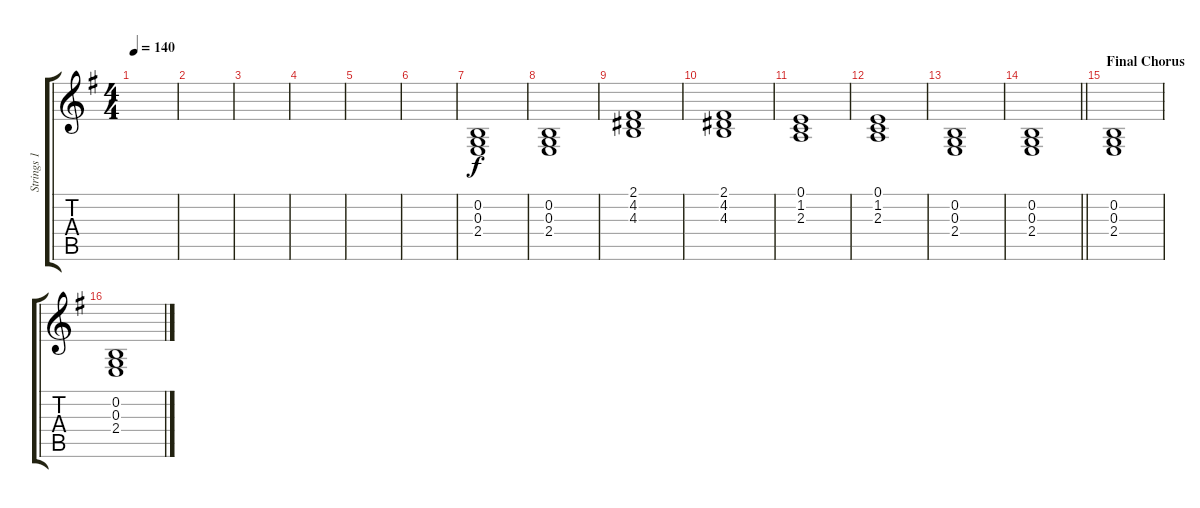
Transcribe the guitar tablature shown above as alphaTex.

\track ("Strings 1" "Strings 1") {instrument synthstrings1}
\staff {score tabs}
\tuning (E4 B3 G3 D3 A2 E2) {hide}
\ts (4 4)
\tempo 140
\clef g2
\ks g
|
|
|
|
|
|
(0.2 0.3 2.4).1 |
(0.2 0.3 2.4).1 |
(2.1 4.2 4.3).1 |
(2.1 4.2 4.3).1 |
(0.1 1.2 2.3).1 |
(0.1 1.2 2.3).1 |
(0.2 0.3 2.4).1 |
\barLineRight lightlight
(0.2 0.3 2.4).1 |
\section ("" "Final Chorus")
(0.2 0.3 2.4).1 |
(0.2 0.3 2.4).1
